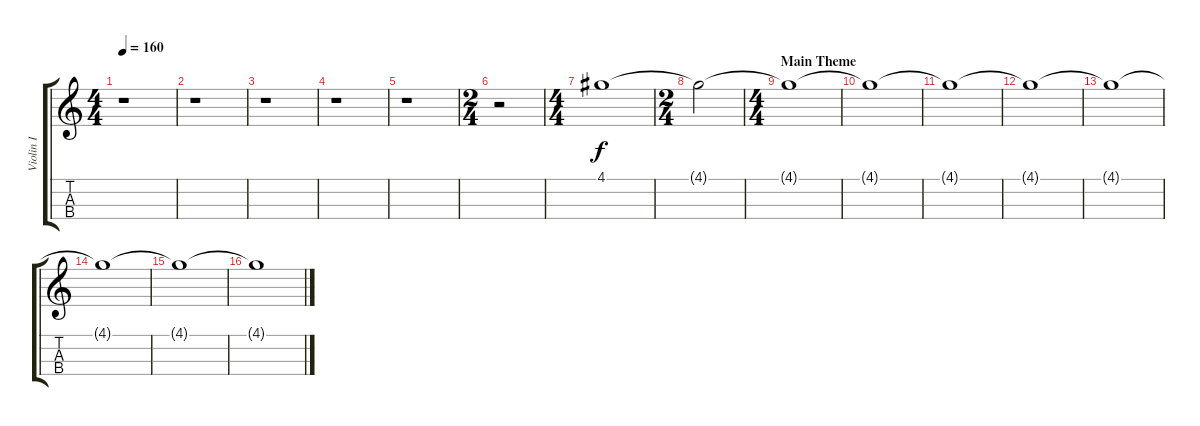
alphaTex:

\track ("Violin I" "Violin I") {instrument violin}
\staff {score tabs}
\tuning (E5 A4 D4 G3) {hide}
\ts (4 4)
\tempo 160
\clef g2
\ks c
r.1{dy f} |
r.1 |
r.1 |
r.1 |
r.1 |
\ts (2 4)
r.2{volume 0} |
\ts (4 4)
4.1.1{volume 12 instrument stringensemble1} |
\ts (2 4)
4.1{t}.2 |
\ts (4 4)
\section ("" "Main Theme")
4.1{t}.1{volume 12 instrument stringensemble1} |
4.1{t}.1 |
4.1{t}.1 |
4.1{t}.1 |
4.1{t}.1 |
4.1{t}.1 |
4.1{t}.1 |
4.1{t}.1
